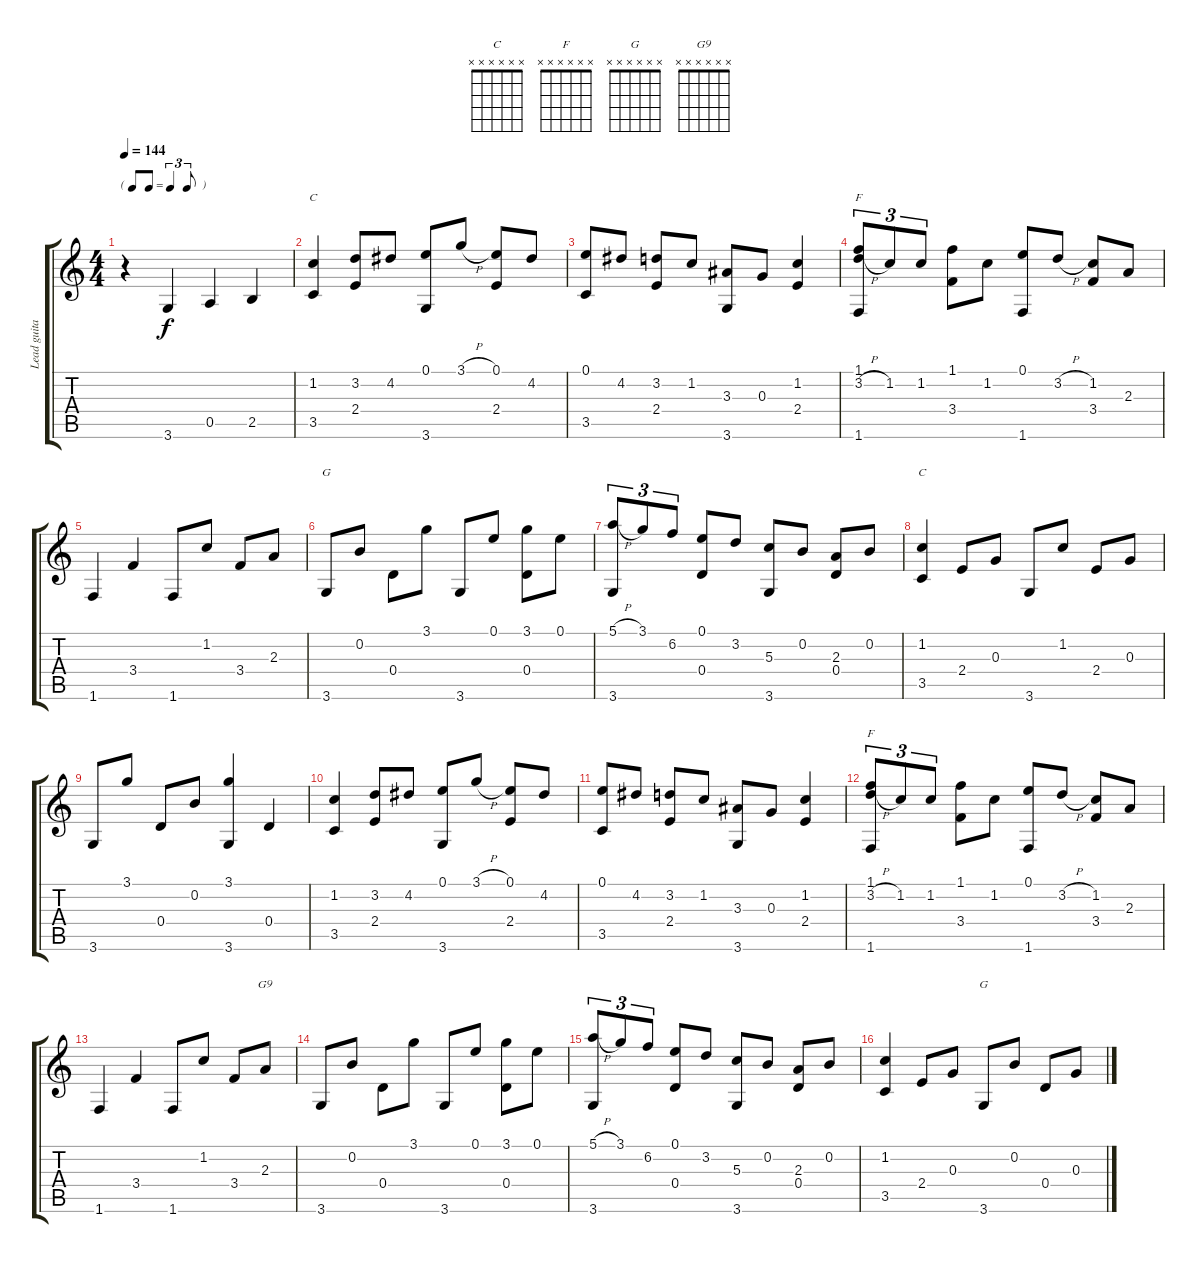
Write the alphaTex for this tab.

\track ("Lead guitar" "Lead guita") {instrument acousticguitarsteel}
\staff {score tabs}
\tuning (E4 B3 G3 D3 A2 E2) {hide}
\chord ("C" 0 1 0 2 3 x)
\chord ("F" 1 1 2 3 0 1) {barre 1}
\chord ("G" 3 0 0 0 x 3)
\chord ("C" x x x x x x)
\chord ("F" x x x x x x)
\chord ("G9" x x x x x x)
\chord ("G" x x x x x x)
\ts (4 4)
\tf triplet8th
\tempo 144
\clef g2
\ks c
r.4{dy f instrument acousticguitarsteel} 3.6.4 0.5.4 2.5.4 |
(1.2 3.5).4{ch "C"} (3.2 2.4).8 4.2.8 (0.1 3.6).8 3.1{h}.8 (0.1 2.4).8 4.2.8 |
(0.1 3.5).8 4.2.8 (3.2 2.4).8 1.2.8 (3.3 3.6).8 0.3.8 (1.2 2.4).4 |
(1.1 3.2{h} 1.6).8{tu (3 2) ch "F"} 1.2.8{tu (3 2)} 1.2.8{tu (3 2)} (1.1 3.4).8 1.2.8 (0.1 1.6).8 3.2{h}.8 (1.2 3.4).8 2.3.8 |
1.6.4 3.4.4 1.6.8 1.2.8 3.4.8 2.3.8 |
3.6.8{ch "G"} 0.2.8 0.4.8 3.1.8 3.6.8 0.1.8 (3.1 0.4).8 0.1.8 |
(5.1{h} 3.6).8{tu (3 2)} 3.1.8{tu (3 2)} 6.2.8{tu (3 2)} (0.1 0.4).8 3.2.8 (5.3 3.6).8 0.2.8 (2.3 0.4).8 0.2.8 |
(1.2 3.5).4{ch "C"} 2.4.8 0.3.8 3.6.8 1.2.8 2.4.8 0.3.8 |
3.6.8 3.1.8 0.4.8 0.2.8 (3.1 3.6).4 0.4.4 |
(1.2 3.5).4 (3.2 2.4).8 4.2.8 (0.1 3.6).8 3.1{h}.8 (0.1 2.4).8 4.2.8 |
(0.1 3.5).8 4.2.8 (3.2 2.4).8 1.2.8 (3.3 3.6).8 0.3.8 (1.2 2.4).4 |
(1.1 3.2{h} 1.6).8{tu (3 2) ch "F"} 1.2.8{tu (3 2)} 1.2.8{tu (3 2)} (1.1 3.4).8 1.2.8 (0.1 1.6).8 3.2{h}.8 (1.2 3.4).8 2.3.8 |
1.6.4 3.4.4 1.6.8 1.2.8 3.4.8 2.3.8{ch "G9"} |
3.6.8 0.2.8 0.4.8 3.1.8 3.6.8 0.1.8 (3.1 0.4).8 0.1.8 |
(5.1{h} 3.6).8{tu (3 2)} 3.1.8{tu (3 2)} 6.2.8{tu (3 2)} (0.1 0.4).8 3.2.8 (5.3 3.6).8 0.2.8 (2.3 0.4).8 0.2.8 |
(1.2 3.5).4 2.4.8 0.3.8 3.6.8{ch "G"} 0.2.8 0.4.8 0.3.8
